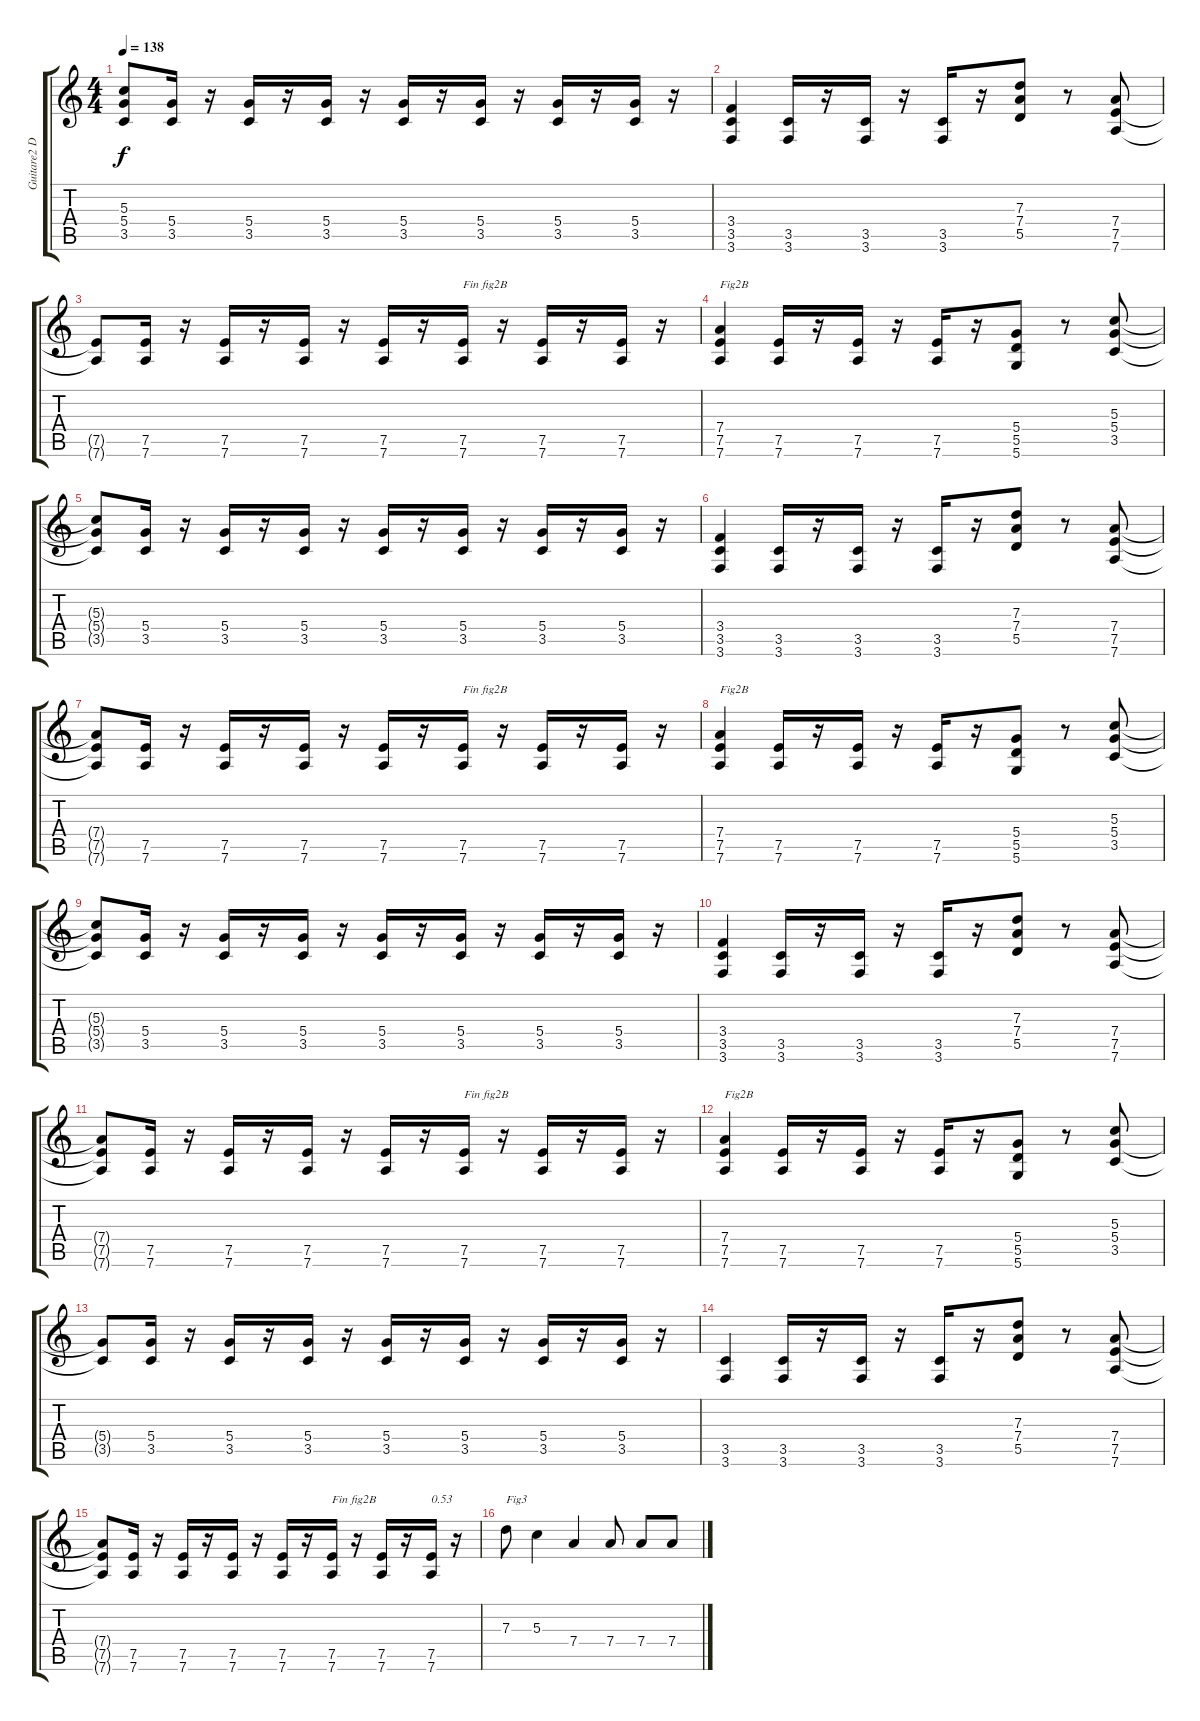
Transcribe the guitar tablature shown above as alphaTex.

\track ("Guitare2 Dr-D" "Guitare2 D") {instrument distortionguitar}
\staff {score tabs}
\tuning (E4 B3 G3 D3 A2 D2) {hide}
\ts (4 4)
\tempo 138
\clef g2
\ks c
(5.3{t} 5.4{t} 3.5{t}).8{dy f} (5.4 3.5).16 r.16 (5.4 3.5).16 r.16 (5.4 3.5).16 r.16 (5.4 3.5).16 r.16 (5.4 3.5).16 r.16 (5.4 3.5).16 r.16 (5.4 3.5).16 r.16 |
(3.4 3.5 3.6).4 (3.5 3.6).16 r.16 (3.5 3.6).16 r.16 (3.5 3.6).16 r.16 (7.3 7.4 5.5).8 r.8 (7.4 7.5 7.6).8 |
(7.5{t} 7.6{t}).8 (7.5 7.6).16 r.16 (7.5 7.6).16 r.16 (7.5 7.6).16 r.16 (7.5 7.6).16 r.16 (7.5 7.6).16{txt "Fin fig2B"} r.16 (7.5 7.6).16 r.16 (7.5 7.6).16 r.16 |
(7.4 7.5 7.6).4{txt "Fig2B"} (7.5 7.6).16 r.16 (7.5 7.6).16 r.16 (7.5 7.6).16 r.16 (5.4 5.5 5.6).8 r.8 (5.3 5.4 3.5).8 |
(5.3{t} 5.4{t} 3.5{t}).8 (5.4 3.5).16 r.16 (5.4 3.5).16 r.16 (5.4 3.5).16 r.16 (5.4 3.5).16 r.16 (5.4 3.5).16 r.16 (5.4 3.5).16 r.16 (5.4 3.5).16 r.16 |
(3.4 3.5 3.6).4 (3.5 3.6).16 r.16 (3.5 3.6).16 r.16 (3.5 3.6).16 r.16 (7.3 7.4 5.5).8 r.8 (7.4 7.5 7.6).8 |
(7.4{t} 7.5{t} 7.6{t}).8 (7.5 7.6).16 r.16 (7.5 7.6).16 r.16 (7.5 7.6).16 r.16 (7.5 7.6).16 r.16 (7.5 7.6).16{txt "Fin fig2B"} r.16 (7.5 7.6).16 r.16 (7.5 7.6).16 r.16 |
(7.4 7.5 7.6).4{txt "Fig2B"} (7.5 7.6).16 r.16 (7.5 7.6).16 r.16 (7.5 7.6).16 r.16 (5.4 5.5 5.6).8 r.8 (5.3 5.4 3.5).8 |
(5.3{t} 5.4{t} 3.5{t}).8 (5.4 3.5).16 r.16 (5.4 3.5).16 r.16 (5.4 3.5).16 r.16 (5.4 3.5).16 r.16 (5.4 3.5).16 r.16 (5.4 3.5).16 r.16 (5.4 3.5).16 r.16 |
(3.4 3.5 3.6).4 (3.5 3.6).16 r.16 (3.5 3.6).16 r.16 (3.5 3.6).16 r.16 (7.3 7.4 5.5).8 r.8 (7.4 7.5 7.6).8 |
(7.4{t} 7.5{t} 7.6{t}).8 (7.5 7.6).16 r.16 (7.5 7.6).16 r.16 (7.5 7.6).16 r.16 (7.5 7.6).16 r.16 (7.5 7.6).16{txt "Fin fig2B"} r.16 (7.5 7.6).16 r.16 (7.5 7.6).16 r.16 |
(7.4 7.5 7.6).4{txt "Fig2B"} (7.5 7.6).16 r.16 (7.5 7.6).16 r.16 (7.5 7.6).16 r.16 (5.4 5.5 5.6).8 r.8 (5.3 5.4 3.5).8 |
(5.4{t} 3.5{t}).8 (5.4 3.5).16 r.16 (5.4 3.5).16 r.16 (5.4 3.5).16 r.16 (5.4 3.5).16 r.16 (5.4 3.5).16 r.16 (5.4 3.5).16 r.16 (5.4 3.5).16 r.16 |
(3.5 3.6).4 (3.5 3.6).16 r.16 (3.5 3.6).16 r.16 (3.5 3.6).16 r.16 (7.3 7.4 5.5).8 r.8 (7.4 7.5 7.6).8 |
(7.4{t} 7.5{t} 7.6{t}).8 (7.5 7.6).16 r.16 (7.5 7.6).16 r.16 (7.5 7.6).16 r.16 (7.5 7.6).16 r.16 (7.5 7.6).16{txt "Fin fig2B"} r.16 (7.5 7.6).16 r.16 (7.5 7.6).16{txt "0.53"} r.16 |
7.3.8{txt "Fig3"} 5.3.4 7.4.4 7.4.8 7.4.8 7.4.8
